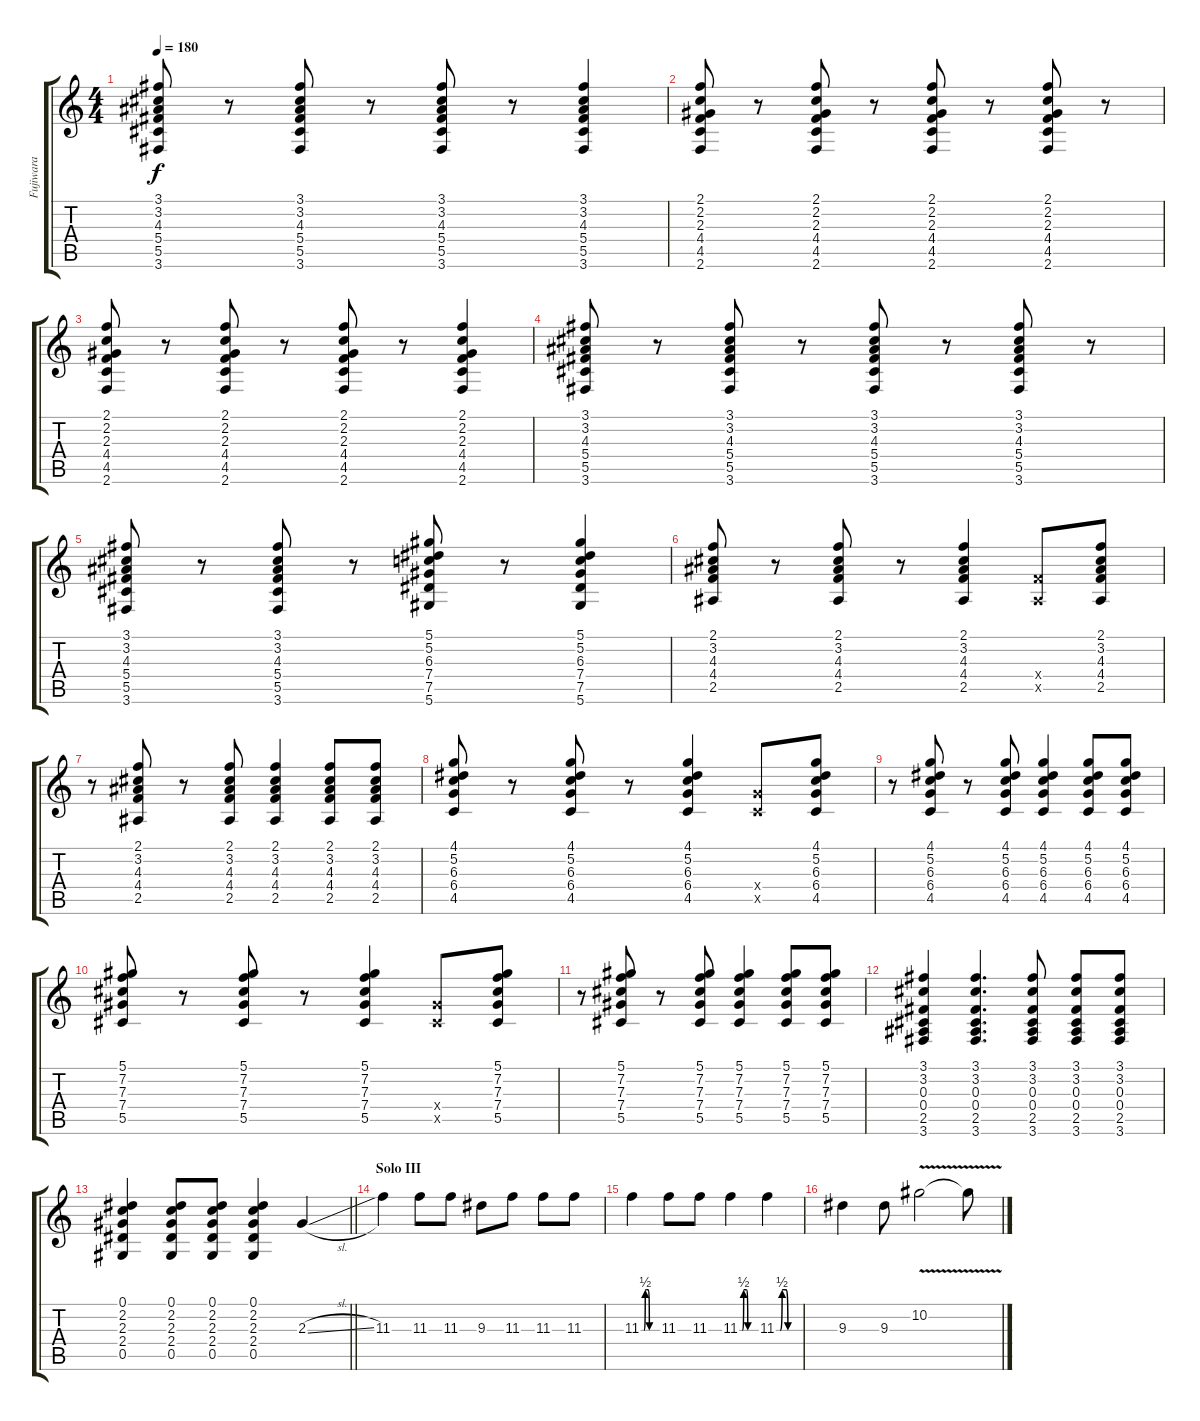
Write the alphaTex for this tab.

\track ("Fujiwara" "Fujiwara") {instrument distortionguitar}
\staff {score tabs}
\tuning (Eb4 Bb3 Gb3 Db3 Ab2 Eb2) {hide}
\ts (4 4)
\tempo 180
\clef g2
\ks c
(3.1 3.2 4.3 5.4 5.5 3.6).8{dy f} r.8 (3.1 3.2 4.3 5.4 5.5 3.6).8 r.8 (3.1 3.2 4.3 5.4 5.5 3.6).8 r.8 (3.1 3.2 4.3 5.4 5.5 3.6).4 |
(2.1 2.2 2.3 4.4 4.5 2.6).8 r.8 (2.1 2.2 2.3 4.4 4.5 2.6).8 r.8 (2.1 2.2 2.3 4.4 4.5 2.6).8 r.8 (2.1 2.2 2.3 4.4 4.5 2.6).8 r.8 |
(2.1 2.2 2.3 4.4 4.5 2.6).8 r.8 (2.1 2.2 2.3 4.4 4.5 2.6).8 r.8 (2.1 2.2 2.3 4.4 4.5 2.6).8 r.8 (2.1 2.2 2.3 4.4 4.5 2.6).4 |
(3.1 3.2 4.3 5.4 5.5 3.6).8 r.8 (3.1 3.2 4.3 5.4 5.5 3.6).8 r.8 (3.1 3.2 4.3 5.4 5.5 3.6).8 r.8 (3.1 3.2 4.3 5.4 5.5 3.6).8 r.8 |
(3.1 3.2 4.3 5.4 5.5 3.6).8 r.8 (3.1 3.2 4.3 5.4 5.5 3.6).8 r.8 (5.1 5.2 6.3 7.4 7.5 5.6).8 r.8 (5.1 5.2 6.3 7.4 7.5 5.6).4 |
(2.1 3.2 4.3 4.4 2.5).8 r.8 (2.1 3.2 4.3 4.4 2.5).8 r.8 (2.1 3.2 4.3 4.4 2.5).4 (4.4{x} 2.5{x}).8 (2.1 3.2 4.3 4.4 2.5).8 |
r.8 (2.1 3.2 4.3 4.4 2.5).8 r.8 (2.1 3.2 4.3 4.4 2.5).8 (2.1 3.2 4.3 4.4 2.5).4 (2.1 3.2 4.3 4.4 2.5).8 (2.1 3.2 4.3 4.4 2.5).8 |
(4.1 5.2 6.3 6.4 4.5).8 r.8 (4.1 5.2 6.3 6.4 4.5).8 r.8 (4.1 5.2 6.3 6.4 4.5).4 (6.4{x} 4.5{x}).8 (4.1 5.2 6.3 6.4 4.5).8 |
r.8 (4.1 5.2 6.3 6.4 4.5).8 r.8 (4.1 5.2 6.3 6.4 4.5).8 (4.1 5.2 6.3 6.4 4.5).4 (4.1 5.2 6.3 6.4 4.5).8 (4.1 5.2 6.3 6.4 4.5).8 |
(5.1 7.2 7.3 7.4 5.5).8 r.8 (5.1 7.2 7.3 7.4 5.5).8 r.8 (5.1 7.2 7.3 7.4 5.5).4 (7.4{x} 5.5{x}).8 (5.1 7.2 7.3 7.4 5.5).8 |
r.8 (5.1 7.2 7.3 7.4 5.5).8 r.8 (5.1 7.2 7.3 7.4 5.5).8 (5.1 7.2 7.3 7.4 5.5).4 (5.1 7.2 7.3 7.4 5.5).8 (5.1 7.2 7.3 7.4 5.5).8 |
(3.1 3.2 0.3 0.4 2.5 3.6).4 (3.1 3.2 0.3 0.4 2.5 3.6).4{d} (3.1 3.2 0.3 0.4 2.5 3.6).8 (3.1 3.2 0.3 0.4 2.5 3.6).8 (3.1 3.2 0.3 0.4 2.5 3.6).8 |
\barLineRight lightlight
(0.1 2.2 2.3 2.4 0.5).4 (0.1 2.2 2.3 2.4 0.5).8 (0.1 2.2 2.3 2.4 0.5).8 (0.1 2.2 2.3 2.4 0.5).4 2.3{sl}.4{volume 11 instrument distortionguitar} |
\section ("" "Solo III")
11.3.4 11.3.8 11.3.8 9.3.8 11.3.8 11.3.8 11.3.8 |
11.3{be (custom 0 0 10 0 15 2 20 2 25 2 30 0 60 0)}.4 11.3.8 11.3.8 11.3{be (custom 0 0 10 0 15 2 20 2 25 2 30 0 60 0)}.4 11.3{be (custom 0 0 10 0 15 2 20 2 25 2 30 0 60 0)}.4 |
9.3.4 9.3.8 10.2{v}.2 10.2{t}.8
